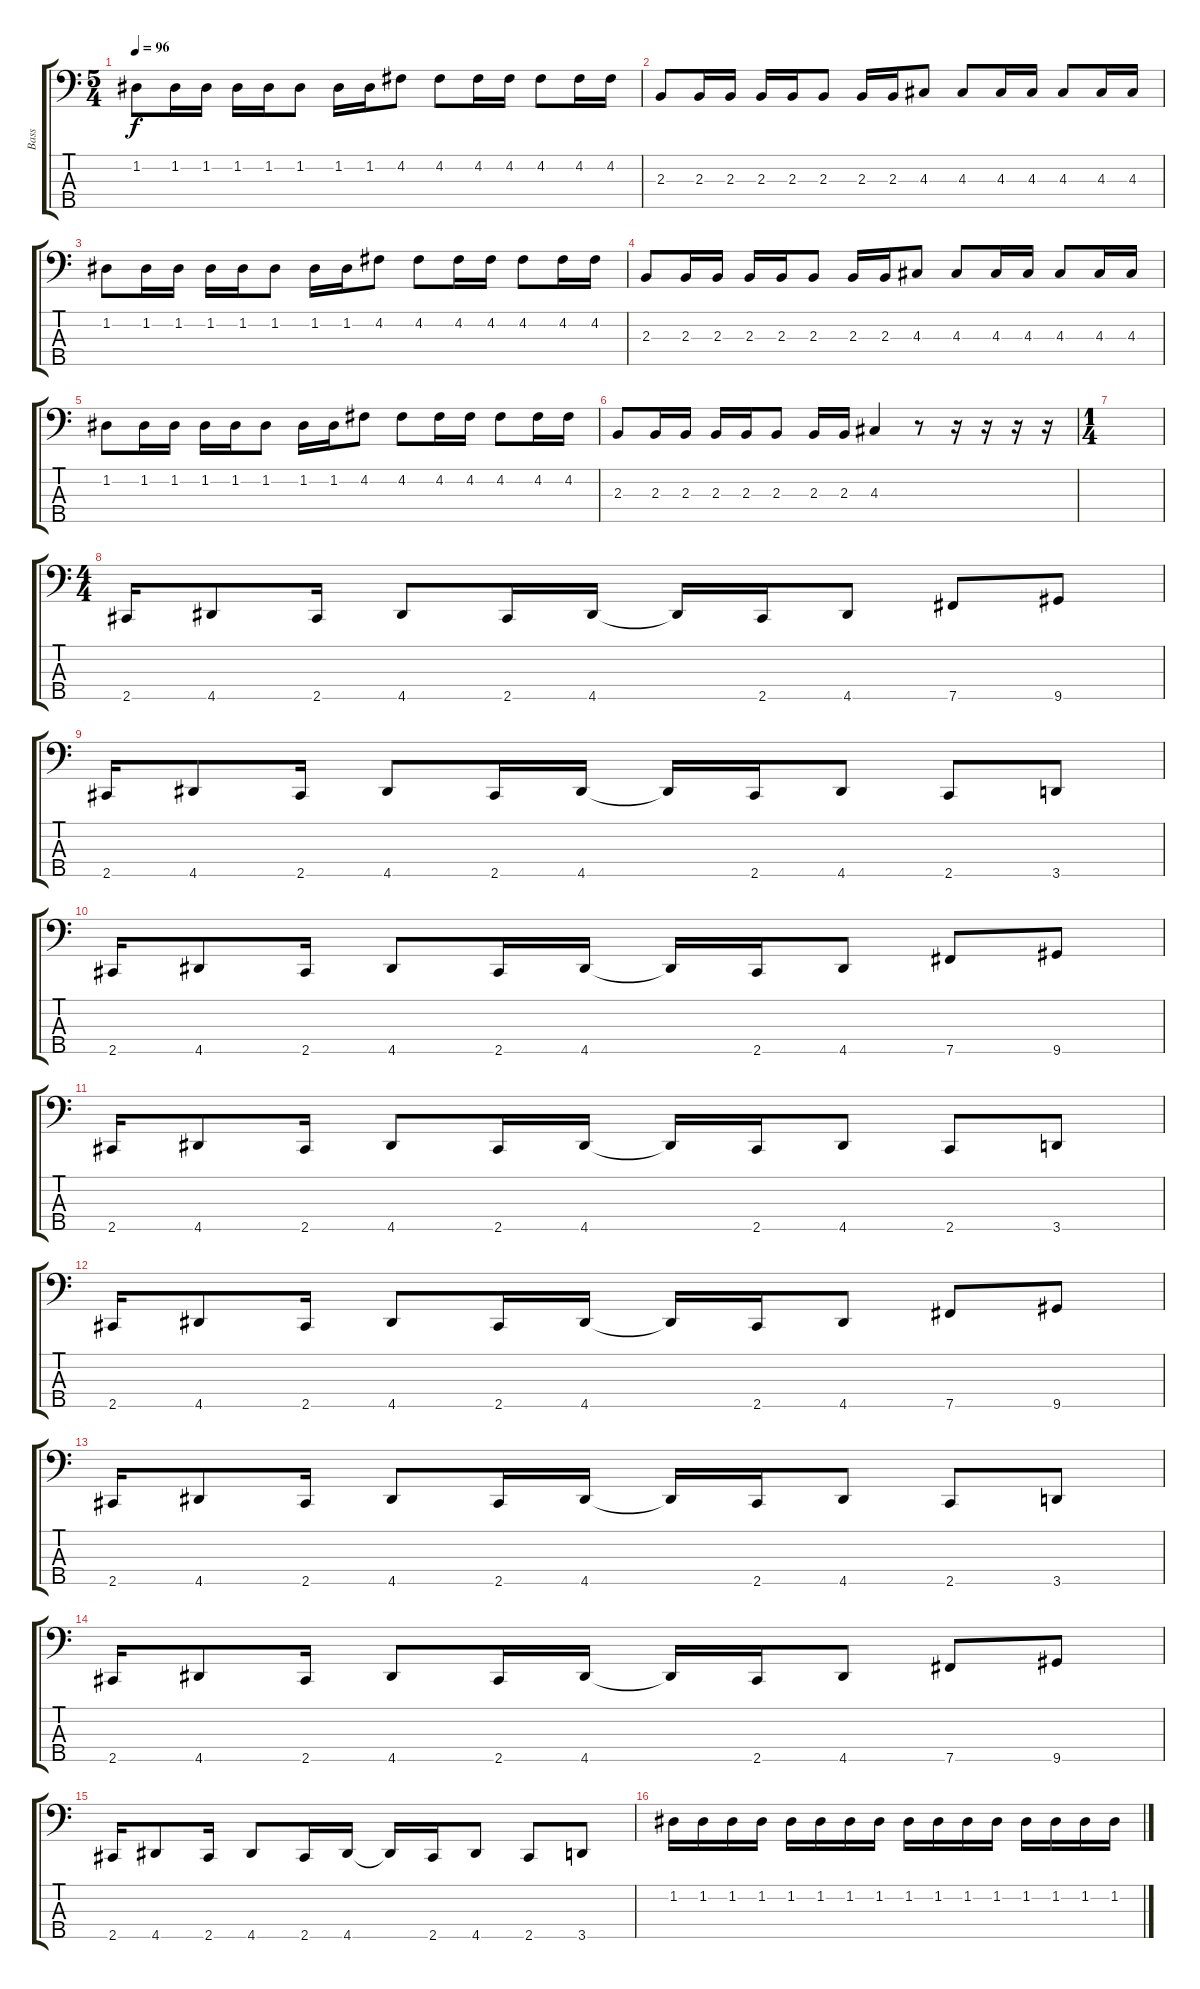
\track ("Bass" "Bass") {instrument electricbassfinger}
\staff {score tabs}
\tuning (G2 D2 A1 E1 B0) {hide}
\ts (5 4)
\tempo 96
\clef f4
\ks c
1.2.8{dy f} 1.2.16 1.2.16 1.2.16 1.2.16 1.2.8 1.2.16 1.2.16 4.2.8 4.2.8 4.2.16 4.2.16 4.2.8 4.2.16 4.2.16 |
2.3.8 2.3.16 2.3.16 2.3.16 2.3.16 2.3.8 2.3.16 2.3.16 4.3.8 4.3.8 4.3.16 4.3.16 4.3.8 4.3.16 4.3.16 |
1.2.8 1.2.16 1.2.16 1.2.16 1.2.16 1.2.8 1.2.16 1.2.16 4.2.8 4.2.8 4.2.16 4.2.16 4.2.8 4.2.16 4.2.16 |
2.3.8 2.3.16 2.3.16 2.3.16 2.3.16 2.3.8 2.3.16 2.3.16 4.3.8 4.3.8 4.3.16 4.3.16 4.3.8 4.3.16 4.3.16 |
1.2.8 1.2.16 1.2.16 1.2.16 1.2.16 1.2.8 1.2.16 1.2.16 4.2.8 4.2.8 4.2.16 4.2.16 4.2.8 4.2.16 4.2.16 |
2.3.8 2.3.16 2.3.16 2.3.16 2.3.16 2.3.8 2.3.16 2.3.16 4.3.4 r.8 r.16 r.16 r.16 r.16 |
\ts (1 4)
|
\ts (4 4)
2.5.16 4.5.8 2.5.16 4.5.8 2.5.16 4.5.16 4.5{t}.16 2.5.16 4.5.8 7.5.8 9.5.8 |
2.5.16 4.5.8 2.5.16 4.5.8 2.5.16 4.5.16 4.5{t}.16 2.5.16 4.5.8 2.5.8 3.5.8 |
2.5.16 4.5.8 2.5.16 4.5.8 2.5.16 4.5.16 4.5{t}.16 2.5.16 4.5.8 7.5.8 9.5.8 |
2.5.16 4.5.8 2.5.16 4.5.8 2.5.16 4.5.16 4.5{t}.16 2.5.16 4.5.8 2.5.8 3.5.8 |
2.5.16 4.5.8 2.5.16 4.5.8 2.5.16 4.5.16 4.5{t}.16 2.5.16 4.5.8 7.5.8 9.5.8 |
2.5.16 4.5.8 2.5.16 4.5.8 2.5.16 4.5.16 4.5{t}.16 2.5.16 4.5.8 2.5.8 3.5.8 |
2.5.16 4.5.8 2.5.16 4.5.8 2.5.16 4.5.16 4.5{t}.16 2.5.16 4.5.8 7.5.8 9.5.8 |
2.5.16 4.5.8 2.5.16 4.5.8 2.5.16 4.5.16 4.5{t}.16 2.5.16 4.5.8 2.5.8 3.5.8 |
1.2.16 1.2.16 1.2.16 1.2.16 1.2.16 1.2.16 1.2.16 1.2.16 1.2.16 1.2.16 1.2.16 1.2.16 1.2.16 1.2.16 1.2.16 1.2.16
